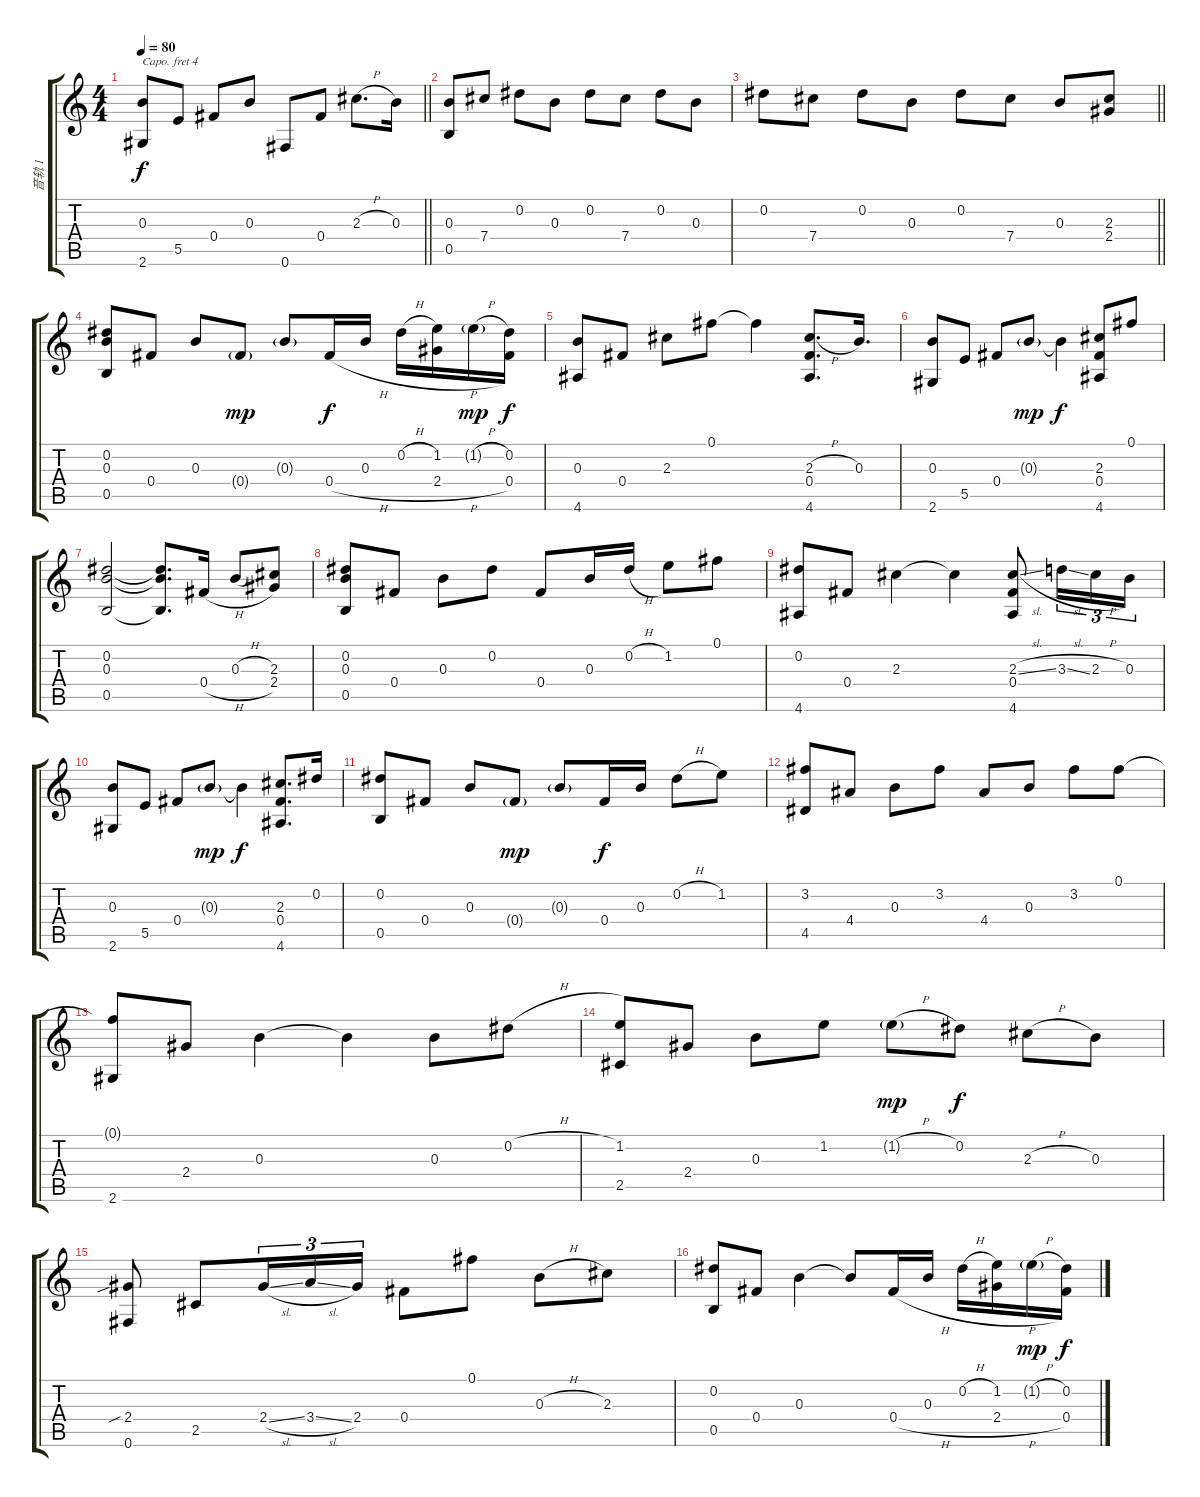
\track ("音轨 1" "音轨 1") {instrument acousticguitarsteel}
\staff {score tabs}
\capo 4
\tuning (D4 B3 G3 D3 G2 D2) {hide}
\ts (4 4)
\tempo 80
\clef g2
\barLineRight lightlight
\ks c
(0.3 2.6).8{dy f} 5.5.8 0.4.8 0.3.8 0.6.8 0.4.8 2.3{h}.8{d} 0.3.16 |
(0.3 0.5).8 7.4.8 0.2.8 0.3.8 0.2.8 7.4.8 0.2.8 0.3.8 |
\barLineRight lightlight
0.2.8 7.4.8 0.2.8 0.3.8 0.2.8 7.4.8 0.3.8 (2.3 2.4).8 |
(0.2 0.3 0.5).8 0.4.8{beam split} 0.3.8 0.4{g}.8{dy mp} 0.3{g}.8 0.4{h}.16{dy f} 0.3.16{beam split} 0.2{h}.16{beam merge} (1.2 2.4{h}).16 1.2{h g}.16{dy mp} (0.2 0.4).16{dy f} |
(0.3 4.6).8 0.4.8 2.3.8 0.1.8 0.1{t}.4 (2.3{h} 0.4 4.6).8{d} 0.3.16{d} |
(0.3 2.6).8 5.5.8 0.4.8 0.3{g}.8{dy mp} 0.3{t}.4{dy f beam split} (2.3 0.4 4.6).8 0.1.8 |
(0.2 0.3 0.5).2 (0.2{t} 0.3{t} 0.5{t}).8{d} 0.4{h}.16 0.3{h}.8 (2.3 2.4).8 |
(0.2 0.3 0.5).8 0.4.8 0.3.8 0.2.8 0.4.8 0.3.16 0.2{h}.16 1.2.8 0.1.8 |
(0.2 4.6).8 0.4.8 2.3.4 2.3{t}.4 (2.3{sl} 0.4 4.6).8 3.3{sl}.16{tu (3 2)} 2.3{h}.16{tu (3 2) beam merge} 0.3.16{tu (3 2)} |
(0.3 2.6).8 5.5.8 0.4.8 0.3{g}.8{dy mp} 0.3{t}.4{dy f} (2.3 0.4 4.6).8{d} 0.2.16 |
(0.2 0.5).8 0.4.8 0.3.8 0.4{g}.8{dy mp} 0.3{g}.8 0.4.16{dy f} 0.3.16 0.2{h}.8 1.2.8 |
(3.2 4.5).8 4.4.8 0.3.8 3.2.8 4.4.8 0.3.8 3.2.8 0.1.8 |
(0.1{t} 2.6).8 2.4.8 0.3.4 0.3{t}.4 0.3.8 0.2{h}.8 |
(1.2 2.5).8 2.4.8 0.3.8 1.2.8 1.2{h g}.8{dy mp} 0.2.8{dy f} 2.3{h}.8 0.3.8 |
(2.4{sib} 0.6).8{beam split} 2.5.8{beam merge} 2.4{sl}.16{tu (3 2)} 3.4{sl}.16{tu (3 2) beam merge} 2.4.16{tu (3 2) beam split} 0.4.8{beam merge} 0.1.8{beam split} 0.3{h}.8{beam merge} 2.3.8 |
(0.2 0.5).8 0.4.8 0.3.4 0.3{t}.8 0.4{h}.16{beam merge} 0.3.16{beam split} 0.2{h}.16{beam merge} (1.2 2.4{h}).16 1.2{h g}.16{dy mp} (0.2 0.4).16{dy f}
